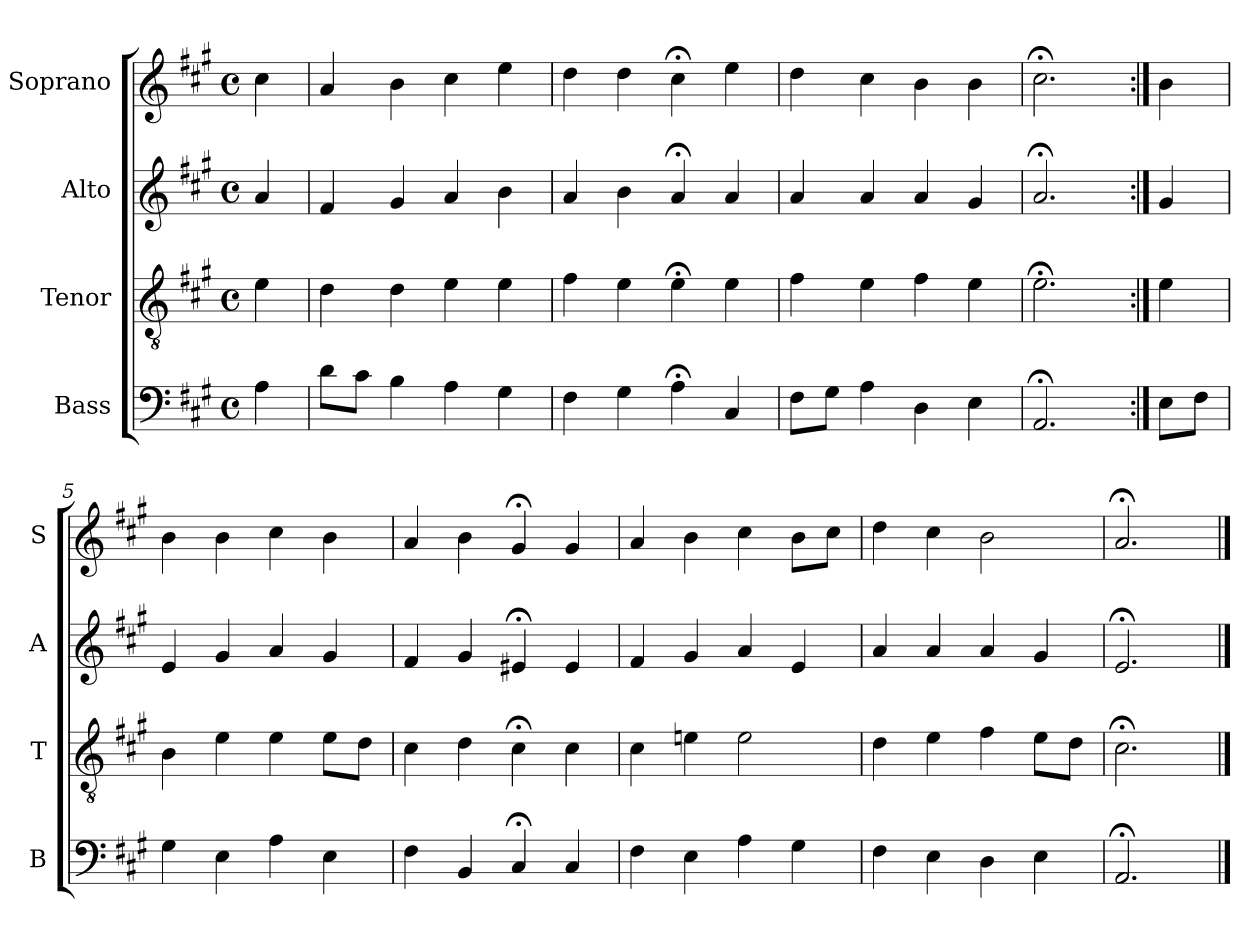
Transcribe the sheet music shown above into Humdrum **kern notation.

**kern	**kern	**kern	**kern
*part4	*part3	*part2	*part1
*staff4	*staff3	*staff2	*staff1
*I"Bass	*I"Tenor	*I"Alto	*I"Soprano
*I'B	*I'T	*I'A	*I'S
*clefF4	*clefGv2	*clefG2	*clefG2
*k[f#c#g#]	*k[f#c#g#]	*k[f#c#g#]	*k[f#c#g#]
*A:	*A:	*A:	*A:
*M4/4	*M4/4	*M4/4	*M4/4
*met(c)	*met(c)	*met(c)	*met(c)
*MM100	*MM100	*MM100	*MM100
=	=	=	=
4A	4e	4a	4cc#
=1	=1	=1	=1
8dL	4d	4f#	4a
8c#J	.	.	.
4B	4d	4g#	4b
4A	4e	4a	4cc#
4G#	4e	4b	4ee
=2	=2	=2	=2
4F#	4f#	4a	4dd
4G#	4e	4b	4dd
4A;<	4e;<	4a;<	4cc#;<
4C#	4e	4a	4ee
=3	=3	=3	=3
8F#L	4f#	4a	4dd
8G#J	.	.	.
4A	4e	4a	4cc#
4D	4f#	4a	4b
4E	4e	4g#	4b
=4	=4	=4	=4
2.AA;<	2.e;<	2.a;<	2.cc#;<
=:|!	=:|!	=:|!	=:|!
8EL	4e	4g#	4b
8F#J	.	.	.
=5	=5	=5	=5
4G#	4B	4e	4b
4E	4e	4g#	4b
4A	4e	4a	4cc#
4E	8eL	4g#	4b
.	8dJ	.	.
=6	=6	=6	=6
4F#	4c#	4f#	4a
4BB	4d	4g#	4b
4C#;<	4c#;<	4e#X;<	4g#;<
4C#	4c#i	4e#	4g#
=7	=7	=7	=7
4F#	4c#i	4f#	4ai
4E	4eni	4g#	4bi
4A	2e	4a	4cc#
4G#	.	4e	8bL
.	.	.	8cc#J
=8	=8	=8	=8
4F#	4d	4a	4dd
4E	4e	4a	4cc#
4D	4f#	4a	2b
4E	8eL	4g#	.
.	8dJ	.	.
=9	=9	=9	=9
2.AA;<	2.c#;<	2.e;<	2.a;<
==	==	==	==
*-	*-	*-	*-
